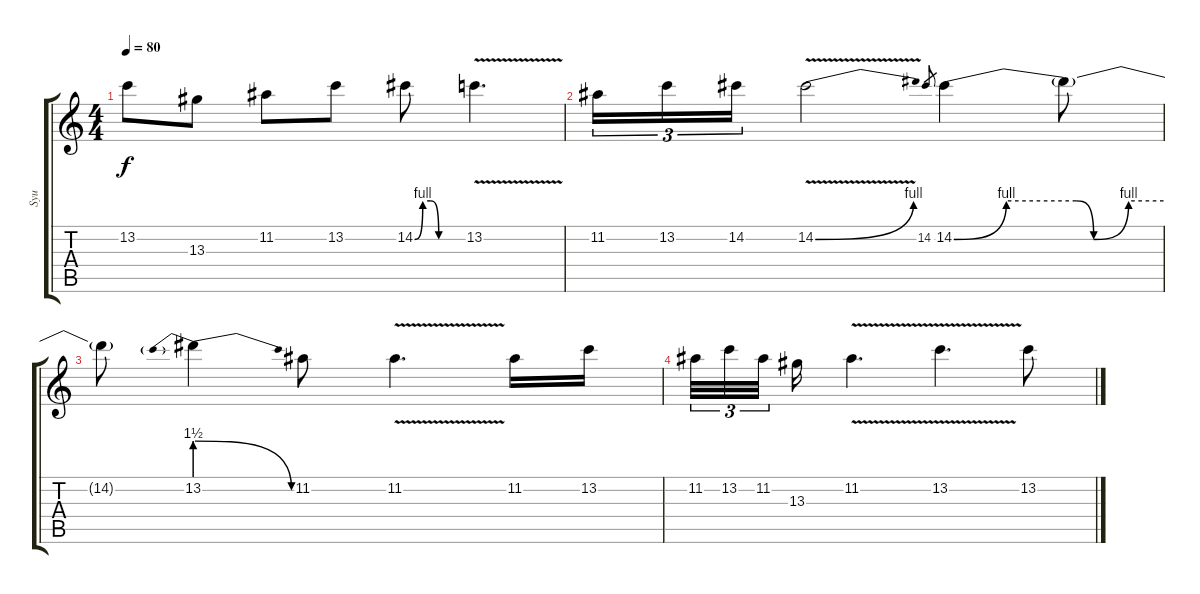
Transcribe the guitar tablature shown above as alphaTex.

\track ("Syu" "Syu") {instrument distortionguitar}
\staff {score tabs}
\tuning (E4 B3 G3 D3 A2 E2) {hide}
\ts (4 4)
\tempo 80
\clef g2
\ks c
13.2.8{dy f} 13.3.8 11.2.8 13.2.8 14.2{be (custom 0 0 10 4 20 4 30 0 60 0)}.8 13.2{v}.4{d} |
11.2.16{tu (3 2)} 13.2.16{tu (3 2)} 14.2.16{tu (3 2)} 14.2{be (bend 0 0 60 4) v}.2 14.2.8{gr} 14.2{be (custom 0 0 15 4 35 4 40 0 50 4 60 4)}.4 14.2{t}.8 |
14.2{t}.8 13.2{be (prebendrelease 0 6 60 0)}.4 11.2.8 11.2{v}.4{d} 11.2.16 13.2.16 |
11.2.32{tu (3 2)} 13.2.32{tu (3 2)} 11.2.32{tu (3 2) beam splitsecondary} 13.3.16 11.2{v}.4{d} 13.2{v}.4{d} 13.2.8
